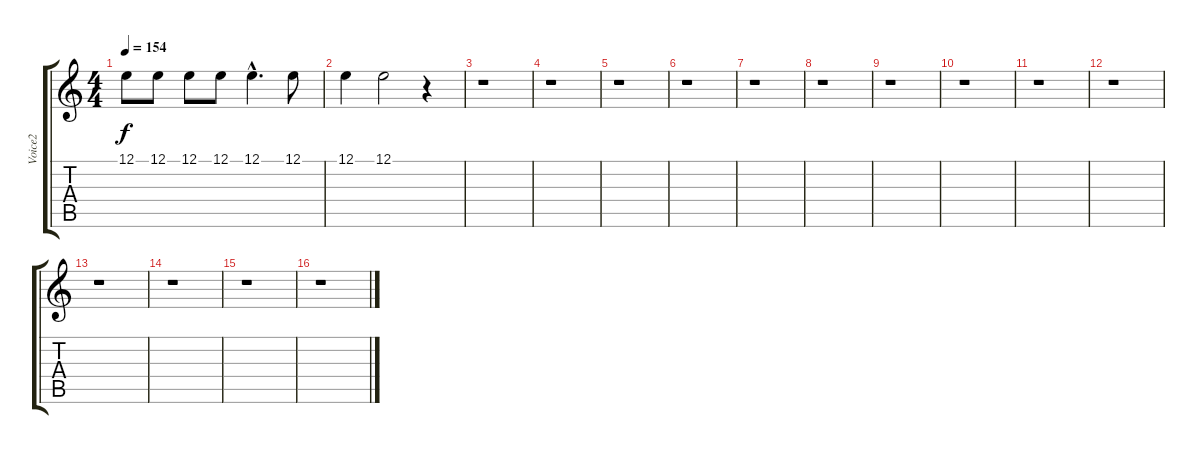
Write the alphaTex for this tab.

\track ("Voice2" "Voice2") {instrument lead6voice}
\staff {score tabs}
\tuning (E4 B3 G3 D3 A2 E2) {hide}
\ts (4 4)
\tempo 154
\clef g2
\ks c
12.1.8{dy f} 12.1.8 12.1.8 12.1.8 12.1{hac}.4{d} 12.1.8 |
12.1.4 12.1.2 r.4 |
r.1 |
r.1 |
r.1 |
r.1 |
r.1 |
r.1 |
r.1 |
r.1 |
r.1 |
r.1 |
r.1 |
r.1 |
r.1 |
r.1
